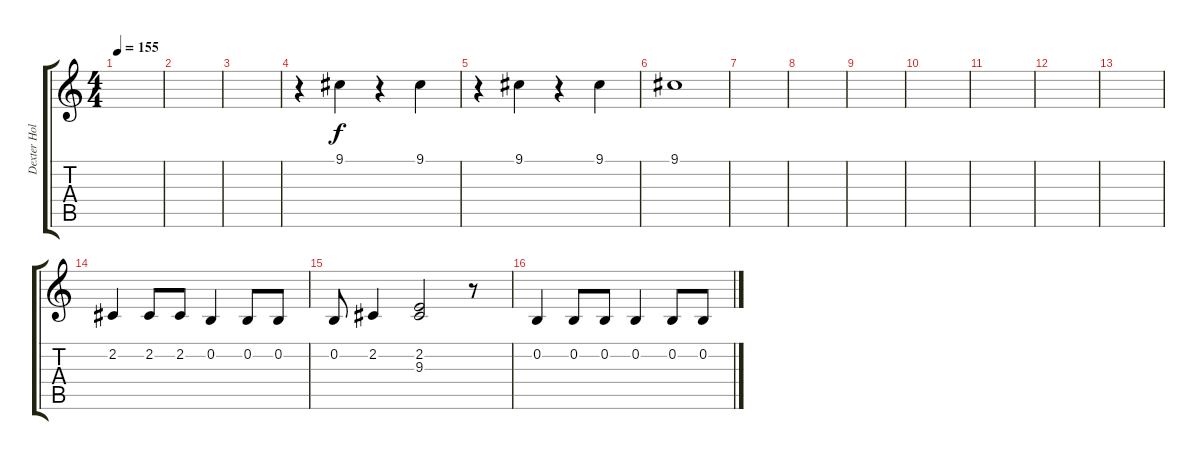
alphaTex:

\track ("Dexter Holland - Vocals" "Dexter Hol") {instrument altosax}
\staff {score tabs}
\tuning (E4 B3 G3 D3 A2 E2) {hide}
\ts (4 4)
\tempo 155
\clef g2
\ks c
|
|
|
r.4 9.1.4 r.4 9.1.4 |
r.4 9.1.4 r.4 9.1.4 |
9.1.1 |
|
|
|
|
|
|
|
2.2.4 2.2.8 2.2.8 0.2.4 0.2.8 0.2.8 |
0.2.8 2.2.4 (2.2 9.3).2 r.8 |
0.2.4 0.2.8 0.2.8 0.2.4 0.2.8 0.2.8
